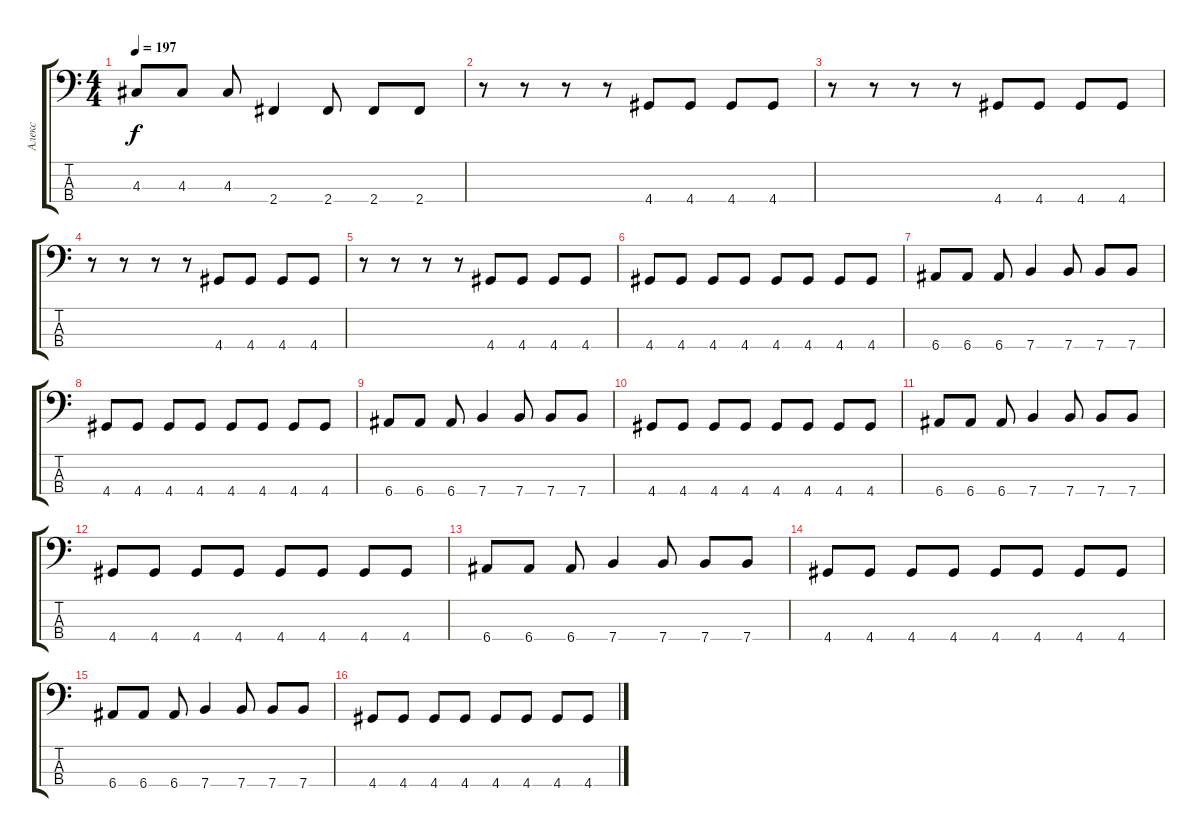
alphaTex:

\track ("Алекс" "Алекс") {instrument electricbassfinger}
\staff {score tabs}
\tuning (G2 D2 A1 E1) {hide}
\ts (4 4)
\tempo 197
\clef f4
\ks c
4.3.8{dy f} 4.3.8 4.3.8 2.4.4 2.4.8 2.4.8 2.4.8 |
r.8 r.8 r.8 r.8 4.4.8 4.4.8 4.4.8 4.4.8 |
r.8 r.8 r.8 r.8 4.4.8 4.4.8 4.4.8 4.4.8 |
r.8 r.8 r.8 r.8 4.4.8 4.4.8 4.4.8 4.4.8 |
r.8 r.8 r.8 r.8 4.4.8 4.4.8 4.4.8 4.4.8 |
4.4.8 4.4.8 4.4.8 4.4.8 4.4.8 4.4.8 4.4.8 4.4.8 |
6.4.8 6.4.8 6.4.8 7.4.4 7.4.8 7.4.8 7.4.8 |
4.4.8 4.4.8 4.4.8 4.4.8 4.4.8 4.4.8 4.4.8 4.4.8 |
6.4.8 6.4.8 6.4.8 7.4.4 7.4.8 7.4.8 7.4.8 |
4.4.8 4.4.8 4.4.8 4.4.8 4.4.8 4.4.8 4.4.8 4.4.8 |
6.4.8 6.4.8 6.4.8 7.4.4 7.4.8 7.4.8 7.4.8 |
4.4.8 4.4.8 4.4.8 4.4.8 4.4.8 4.4.8 4.4.8 4.4.8 |
6.4.8 6.4.8 6.4.8 7.4.4 7.4.8 7.4.8 7.4.8 |
4.4.8 4.4.8 4.4.8 4.4.8 4.4.8 4.4.8 4.4.8 4.4.8 |
6.4.8 6.4.8 6.4.8 7.4.4 7.4.8 7.4.8 7.4.8 |
4.4.8 4.4.8 4.4.8 4.4.8 4.4.8 4.4.8 4.4.8 4.4.8
